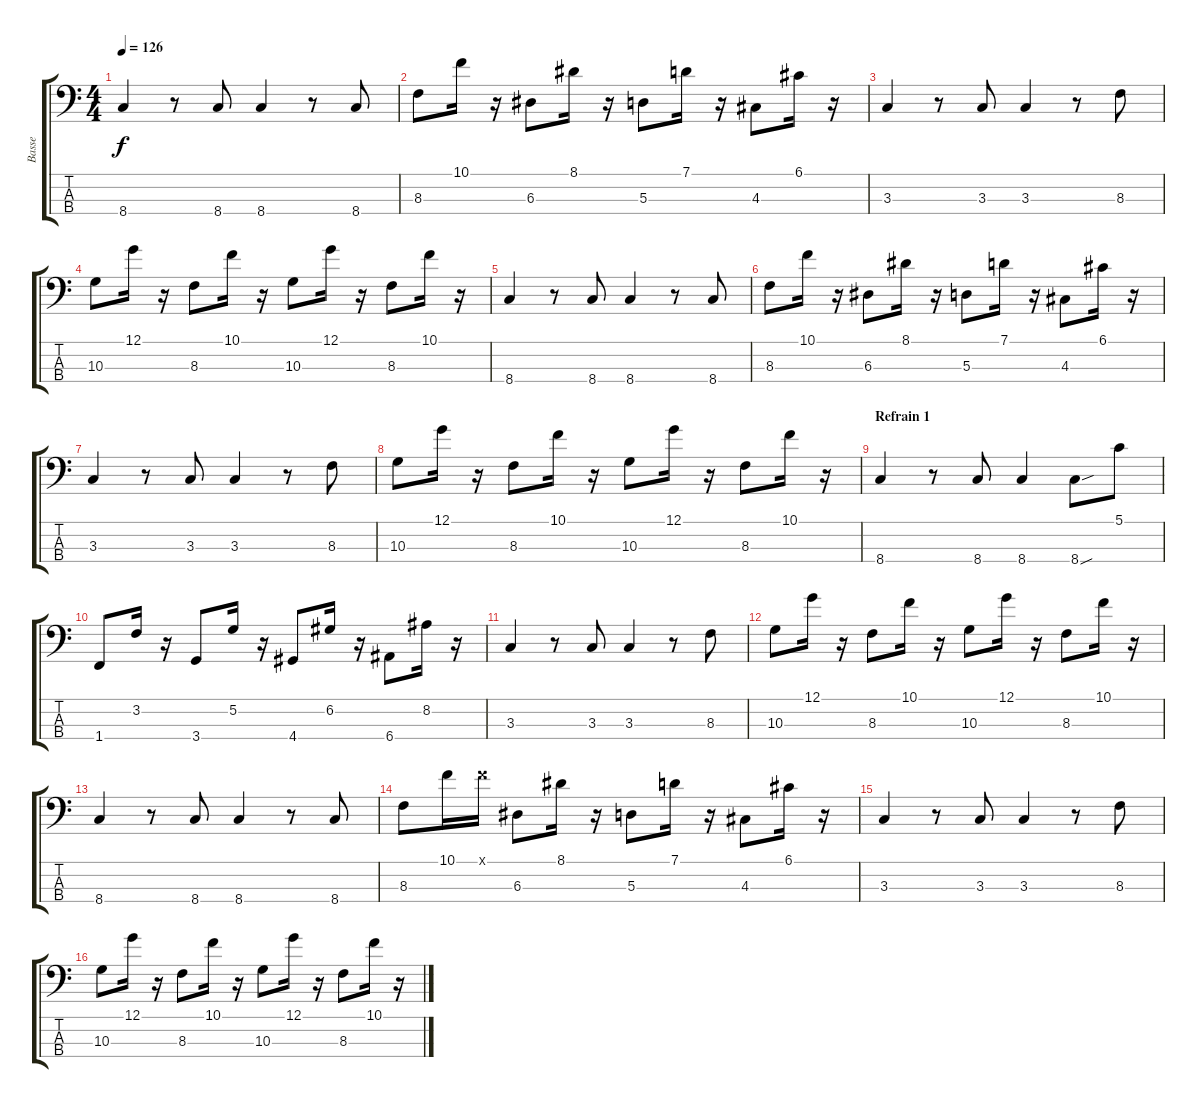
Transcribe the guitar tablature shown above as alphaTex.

\track ("Basse" "Basse") {instrument electricbassfinger}
\staff {score tabs}
\tuning (G2 D2 A1 E1) {hide}
\ts (4 4)
\tempo 126
\clef f4
\ks c
8.4.4{dy f} r.8 8.4.8 8.4.4 r.8 8.4.8 |
8.3.8 10.1.16 r.16 6.3.8 8.1.16 r.16 5.3.8 7.1.16 r.16 4.3.8 6.1.16 r.16 |
3.3.4 r.8 3.3.8 3.3.4 r.8 8.3.8 |
10.3.8 12.1.16 r.16 8.3.8 10.1.16 r.16 10.3.8 12.1.16 r.16 8.3.8 10.1.16 r.16 |
8.4.4 r.8 8.4.8 8.4.4 r.8 8.4.8 |
8.3.8 10.1.16 r.16 6.3.8 8.1.16 r.16 5.3.8 7.1.16 r.16 4.3.8 6.1.16 r.16 |
3.3.4 r.8 3.3.8 3.3.4 r.8 8.3.8 |
10.3.8 12.1.16 r.16 8.3.8 10.1.16 r.16 10.3.8 12.1.16 r.16 8.3.8 10.1.16 r.16 |
\section ("" "Refrain 1")
8.4.4 r.8 8.4.8 8.4.4 8.4{sou}.8 5.1.8 |
1.4.8 3.2.16 r.16 3.4.8 5.2.16 r.16 4.4.8 6.2.16 r.16 6.4.8 8.2.16 r.16 |
3.3.4 r.8 3.3.8 3.3.4 r.8 8.3.8 |
10.3.8 12.1.16 r.16 8.3.8 10.1.16 r.16 10.3.8 12.1.16 r.16 8.3.8 10.1.16 r.16 |
8.4.4 r.8 8.4.8 8.4.4 r.8 8.4.8 |
8.3.8 10.1.16 10.1{x}.16 6.3.8 8.1.16 r.16 5.3.8 7.1.16 r.16 4.3.8 6.1.16 r.16 |
3.3.4 r.8 3.3.8 3.3.4 r.8 8.3.8 |
10.3.8 12.1.16 r.16 8.3.8 10.1.16 r.16 10.3.8 12.1.16 r.16 8.3.8 10.1.16 r.16
